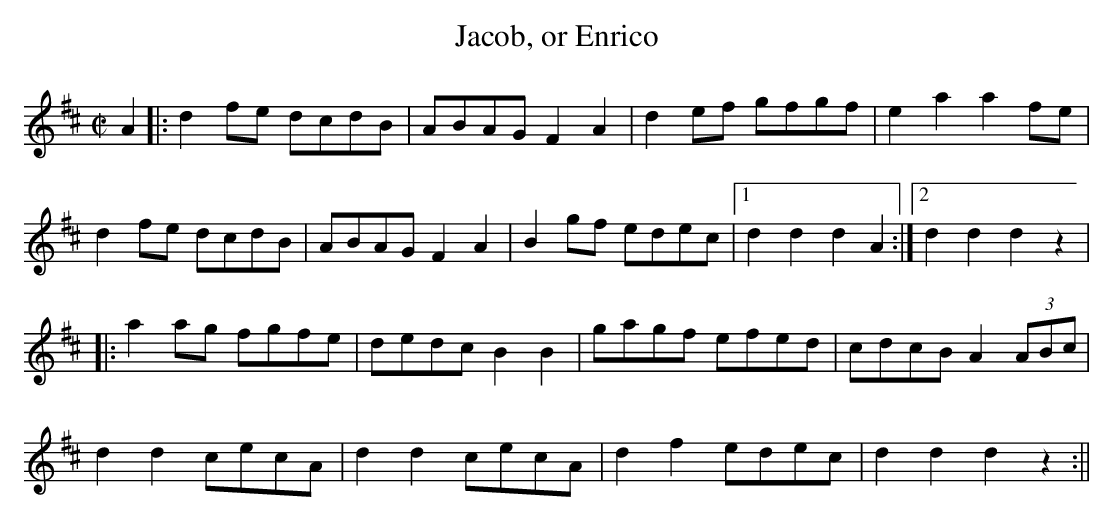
X:1
T:Jacob, or Enrico
M:C|
L:1/8
K:D
A2|:d2fe dcdB|ABAG F2A2|d2ef gfgf|e2a2a2fe|
d2fe dcdB|ABAG F2A2|B2gf edec|1d2d2d2A2:|2d2d2d2z2|
|:a2ag fgfe|dedc B2B2|gagf efed|cdcB A2(3ABc|
d2d2cecA|d2d2cecA|d2f2edec|d2d2d2z2:||

X
